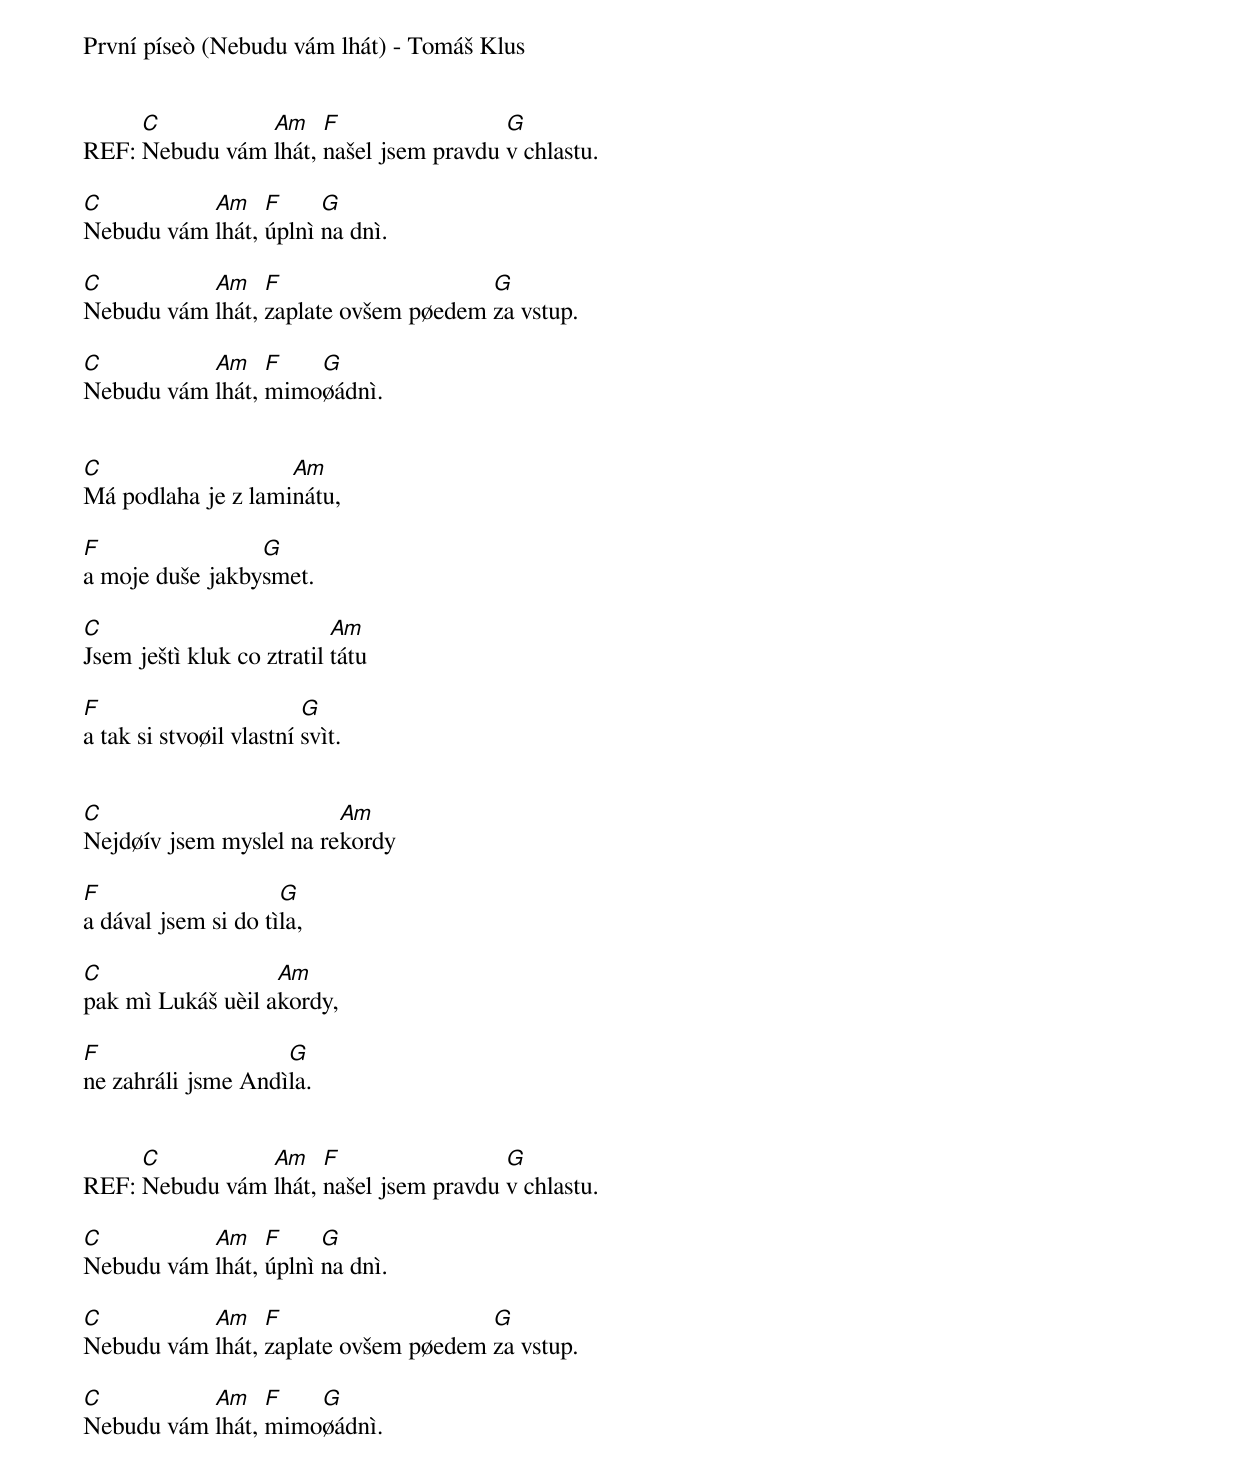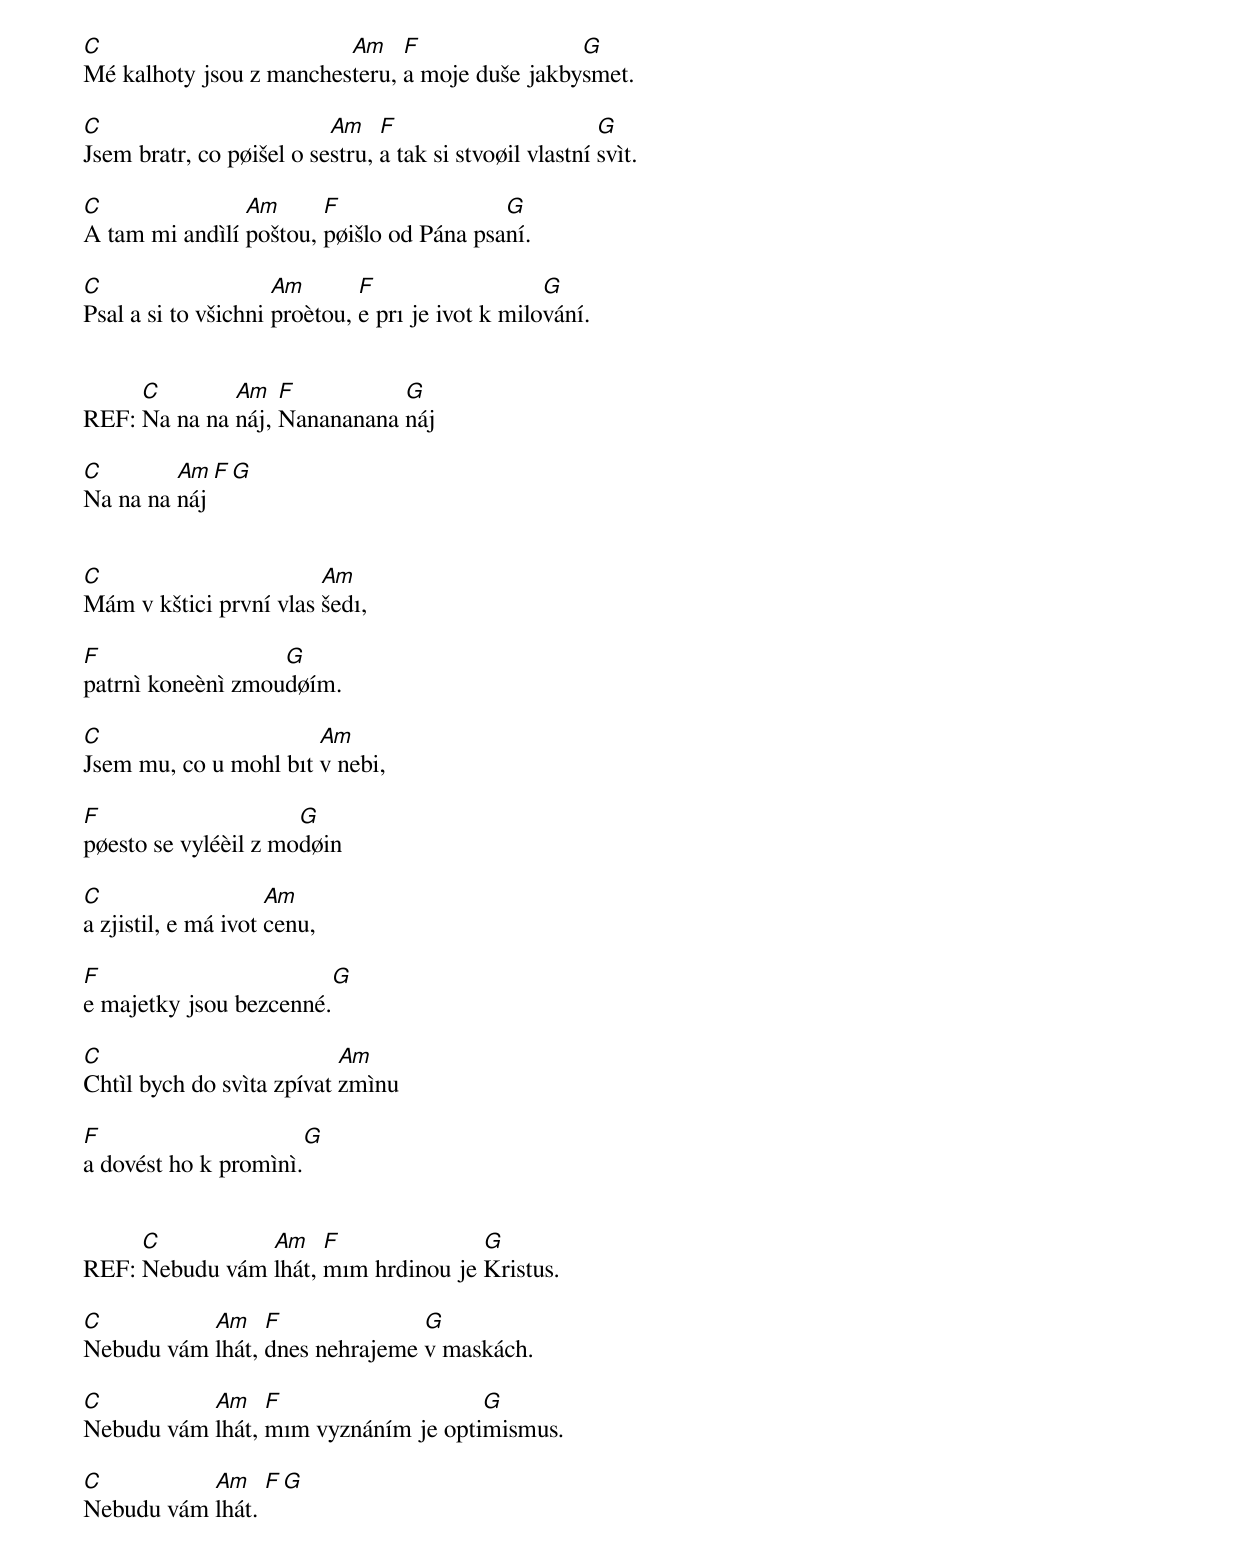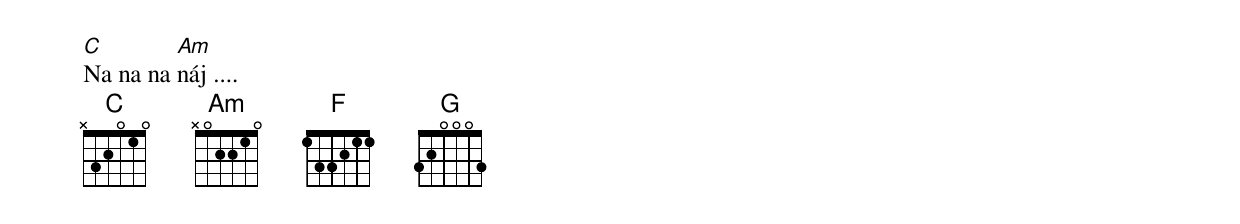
První píseò (Nebudu vám lhát) - Tomáš Klus


REF: [C]Nebudu vám [Am]lhát, [F]našel jsem pravdu [G]v chlastu.

[C]Nebudu vám [Am]lhát, [F]úplnì [G]na dnì.

[C]Nebudu vám [Am]lhát, [F]zaplate ovšem pøedem [G]za vstup.

[C]Nebudu vám [Am]lhát, [F]mimo[G]øádnì.


[C]Má podlaha je z lami[Am]nátu,

[F]a moje duše jakby[G]smet.

[C]Jsem ještì kluk co ztratil [Am]tátu

[F]a tak si stvoøil vlastní [G]svìt.


[C]Nejdøív jsem myslel na re[Am]kordy

[F]a dával jsem si do tì[G]la,

[C]pak mì Lukáš uèil a[Am]kordy,

[F]ne zahráli jsme Andì[G]la.


REF: [C]Nebudu vám [Am]lhát, [F]našel jsem pravdu [G]v chlastu.

[C]Nebudu vám [Am]lhát, [F]úplnì [G]na dnì.

[C]Nebudu vám [Am]lhát, [F]zaplate ovšem pøedem [G]za vstup.

[C]Nebudu vám [Am]lhát, [F]mimo[G]øádnì.


[C]Mé kalhoty jsou z manches[Am]teru, [F]a moje duše jakby[G]smet.

[C]Jsem bratr, co pøišel o se[Am]stru, [F]a tak si stvoøil vlastní [G]svìt.

[C]A tam mi andìlí [Am]poštou, [F]pøišlo od Pána psa[G]ní.

[C]Psal a si to všichni [Am]proètou, [F]e prı je ivot k milo[G]vání.


REF: [C]Na na na [Am]náj, [F]Nanananana [G]náj

[C]Na na na [Am]náj [F][G]


[C]Mám v kštici první vlas [Am]šedı,

[F]patrnì koneènì zmou[G]døím.

[C]Jsem mu, co u mohl bıt [Am]v nebi,

[F]pøesto se vyléèil z mo[G]døin

[C]a zjistil, e má ivot [Am]cenu,

[F]e majetky jsou bezcenné.[G]

[C]Chtìl bych do svìta zpívat [Am]zmìnu

[F]a dovést ho k promìnì.[G]


REF: [C]Nebudu vám [Am]lhát, [F]mım hrdinou je [G]Kristus.

[C]Nebudu vám [Am]lhát, [F]dnes nehrajeme [G]v maskách.

[C]Nebudu vám [Am]lhát, [F]mım vyznáním je opti[G]mismus.

[C]Nebudu vám [Am]lhát. [F][G]


[C]Na na na [Am]náj ....
